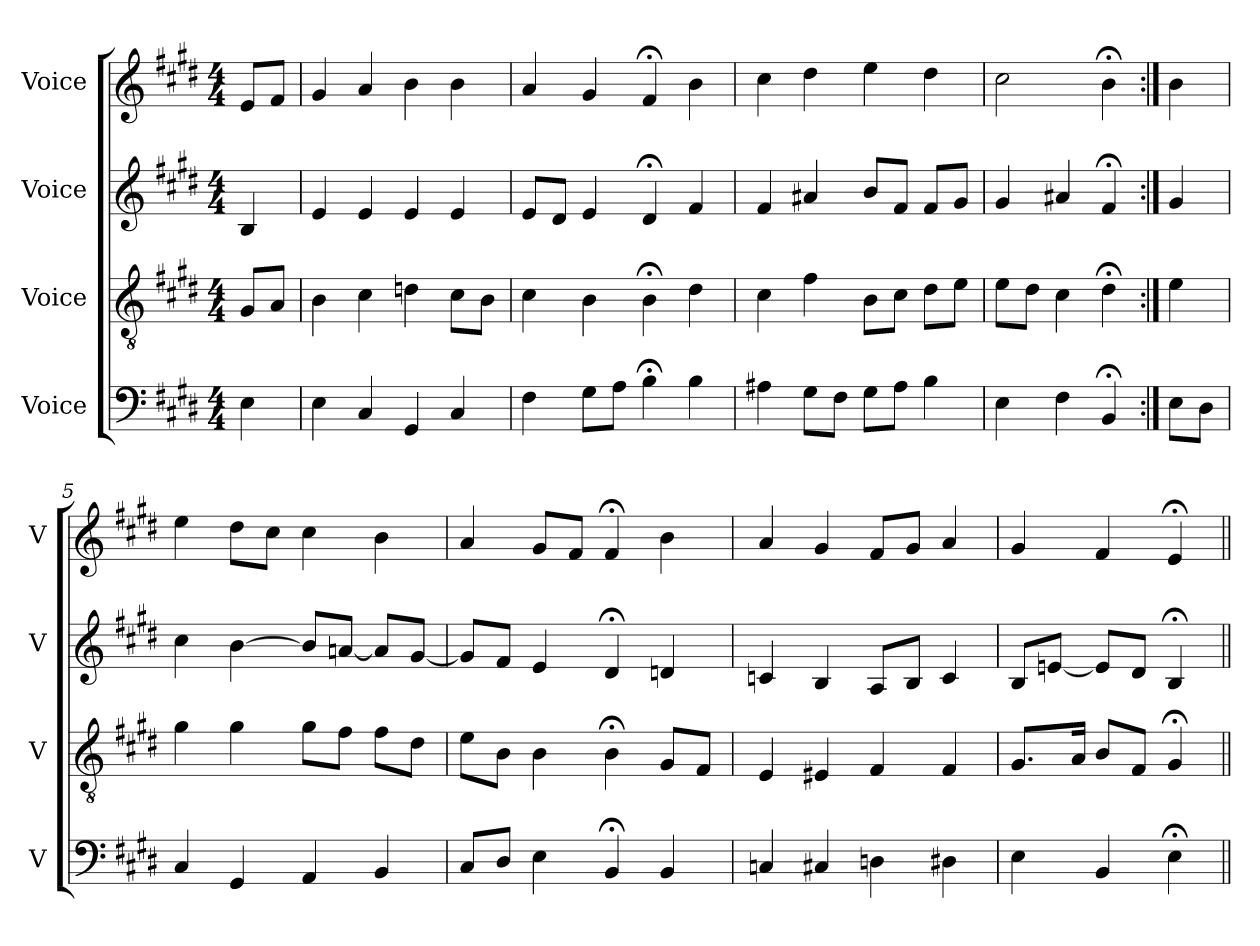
**kern	**kern	**kern	**kern
*part4	*part3	*part2	*part1
*staff4	*staff3	*staff2	*staff1
*I"Voice	*I"Voice	*I"Voice	*I"Voice
*I'V	*I'V	*I'V	*I'V
*clefF4	*clefGv2	*clefG2	*clefG2
*k[f#c#g#d#]	*k[f#c#g#d#]	*k[f#c#g#d#]	*k[f#c#g#d#]
*M4/4	*M4/4	*M4/4	*M4/4
=	=	=	=
4E\	8G#/L	4B/	8e/L
.	8A/J	.	8f#/J
=1	=1	=1	=1
4E\	4B\	4e/	4g#/
4C#/	4c#\	4e/	4a/
4GG#/	4dn\	4e/	4b\
4C#/	8c#\L	4e/	4b\
.	8B\J	.	.
=2	=2	=2	=2
4F#\	4c#\	8e/L	4a/
.	.	8d#/J	.
8G#\L	4B\	4e/	4g#/
8A\J	.	.	.
4B;<\	4B;<\	4d#;</	4f#;</
4B\	4d#\	4f#/	4b\
=3	=3	=3	=3
4A#X\	4c#\	4f#/	4cc#\
8G#\L	4f#\	4a#X/	4dd#\
8F#\J	.	.	.
8G#\L	8B\L	8b/L	4ee\
8A#\J	8c#\J	8f#/J	.
4B\	8d#\L	8f#/L	4dd#\
.	8e\J	8g#/J	.
=4	=4	=4	=4
4E\	8e\L	4g#/	2cc#\
.	8d#\J	.	.
4F#\	4c#\	4a#X/	.
4BB;</	4d#;<\	4f#;</	4b;<\
=4X1:|!	=4X1:|!	=4X1:|!	=4X1:|!
8E\L	4e\	4g#/	4b\
8D#\J	.	.	.
=5	=5	=5	=5
4C#/	4g#\	4cc#\	4ee\
4GG#/	4g#\	[4b\	8dd#\L
.	.	.	8cc#\J
4AA/	8g#\L	8b/L]	4cc#\
.	8f#\J	[8an/J	.
4BB/	8f#\L	8a/L]	4b\
.	8d#\J	[8g#/J	.
!!LO:LB:g=z
=6	=6	=6	=6
8C#/L	8e\L	8g#/L]	4a/
8D#/J	8B\J	8f#/J	.
4E\	4B\	4e/	8g#/L
.	.	.	8f#/J
4BB;</	4B;<\	4d#;</	4f#;</
4BB/	8G#/L	4dn/	4b\
.	8F#/J	.	.
=7	=7	=7	=7
4Cn/	4E/	4cn/	4a/
4C#X/	4E#X/	4B/	4g#/
4Dn\	4F#/	8A/L	8f#/L
.	.	8B/J	8g#/J
4D#X\	4F#/	4c/	4a/
=8	=8	=8	=8
4E\	8.G#/L	8B/L	4g#/
.	.	[8en/J	.
.	16A/Jk	.	.
4BB/	8B/L	8e/L]	4f#/
.	8F#/J	8d#/J	.
4E;<\	4G#;</	4B;</	4e;</
=||	=||	=||	=||
*-	*-	*-	*-
